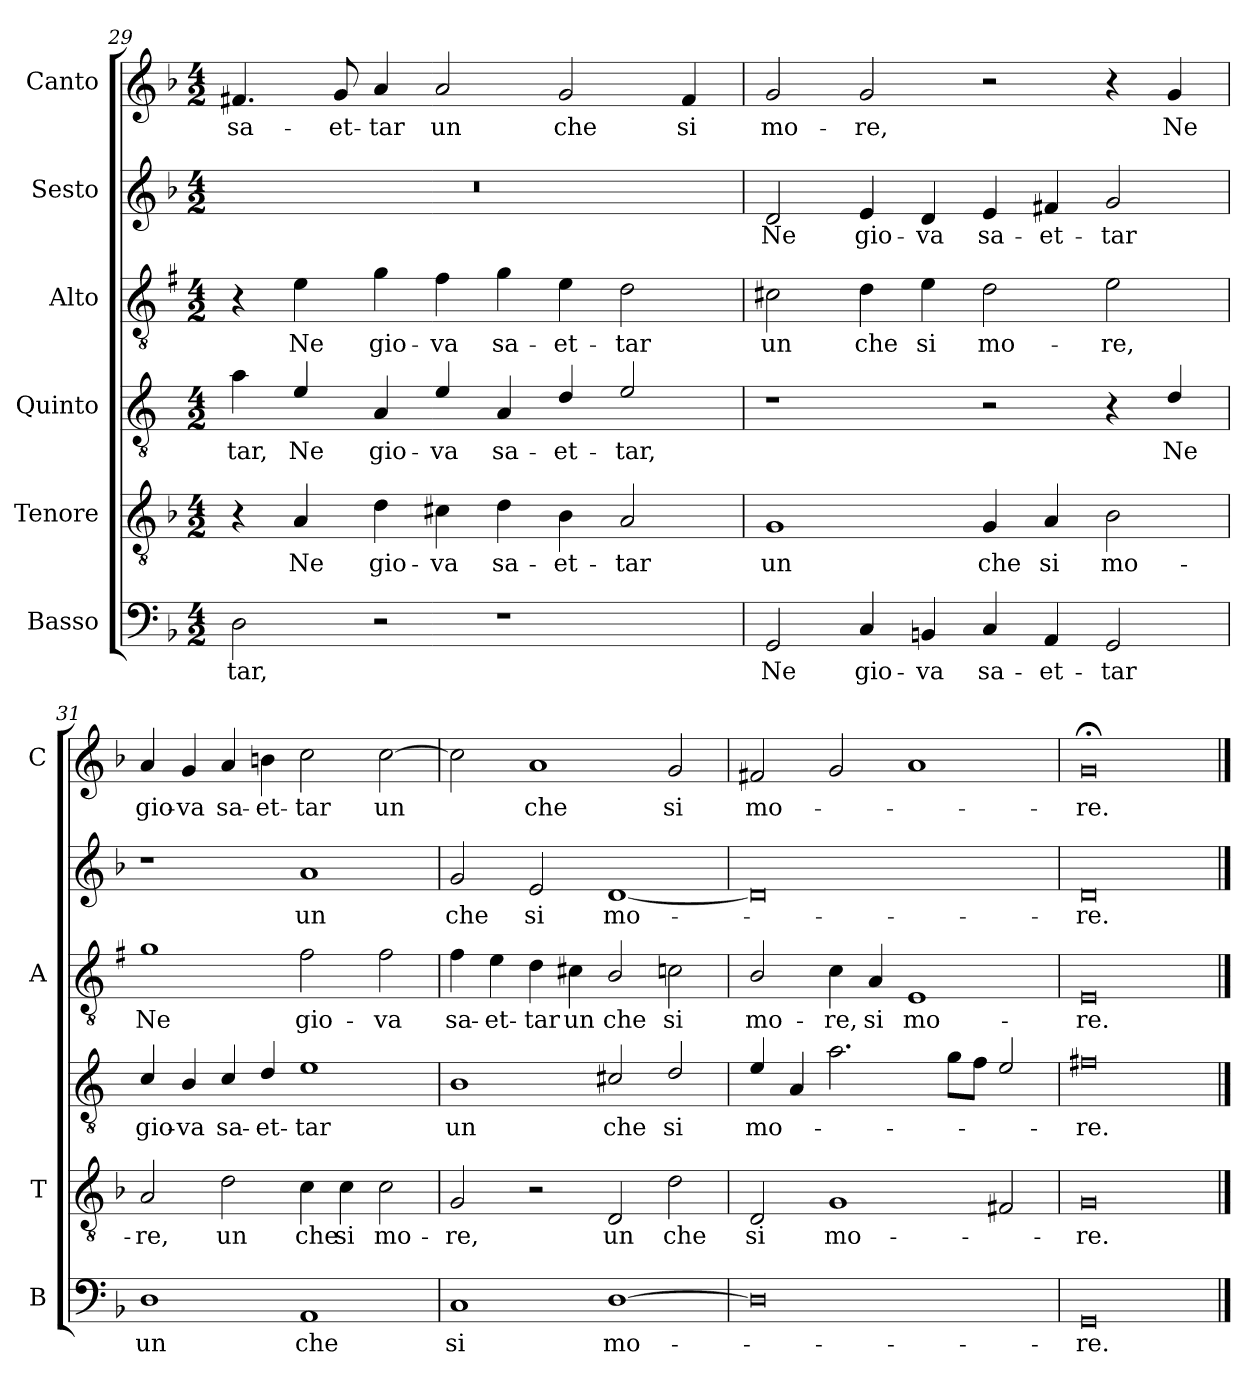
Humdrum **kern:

**kern	**text	**kern	**text	**kern	**text	**kern	**text	**kern	**text	**kern	**text
*part6	*part6	*part5	*part5	*part4	*part4	*part3	*part3	*part2	*part2	*part1	*part1
*staff6	*staff6	*staff5	*staff5	*staff4	*staff4	*staff3	*staff3	*staff2	*staff2	*staff1	*staff1
*I"Basso	*	*I"Tenore	*	*I"Quinto	*	*I"Alto	*	*I"Sesto	*	*I"Canto	*
*I'B	*	*I'T	*	*	*	*I'A	*	*	*	*I'C	*
*clefF4	*	*clefGv2	*	*clefGv2	*	*clefGv2	*	*clefG2	*	*clefG2	*
*	*	*	*	*ITrd4c7	*	*ITrd1c2	*	*	*	*	*
*k[b-]	*	*k[b-]	*	*k[b-]	*	*k[b-]	*	*k[b-]	*	*k[b-]	*
*F:	*	*F:	*	*F:	*	*F:	*	*F:	*	*F:	*
*M4/2	*	*M4/2	*	*M4/2	*	*M4/2	*	*M4/2	*	*M4/2	*
=29	=29	=29	=29	=29	=29	=29	=29	=29	=29	=29	=29
!	!LO:LY:b	!	!	!	!LO:LY:b	!	!	!	!	!	!LO:LY:b
2D\	-tar,	4r	.	4d\	-tar,	4r	.	0r	.	4.f#X/	sa-
!	!	!	!LO:LY:b	!	!LO:LY:b	!	!LO:LY:b	!	!	!	!
.	.	4A/	Ne	4A/	Ne	4d\	Ne	.	.	.	.
!	!	!	!	!	!	!	!	!	!	!	!LO:LY:b
.	.	.	.	.	.	.	.	.	.	8g/	-et-
!	!	!	!LO:LY:b	!	!LO:LY:b	!	!LO:LY:b	!	!	!	!LO:LY:b
2r	.	4d\	gio-	4D/	gio-	4f\	gio-	.	.	4a/	-tar
!	!	!	!LO:LY:b	!	!LO:LY:b	!	!LO:LY:b	!	!	!	!LO:LY:b
.	.	4c#X\	-va	4A/	-va	4e\	-va	.	.	2a/	un
!	!	!	!LO:LY:b	!	!LO:LY:b	!	!LO:LY:b	!	!	!	!
1r	.	4d\	sa-	4D/	sa-	4f\	sa-	.	.	.	.
!	!	!	!LO:LY:b	!	!LO:LY:b	!	!LO:LY:b	!	!	!	!LO:LY:b
.	.	4B-\	-et-	4G/	-et-	4d\	-et-	.	.	2g/	che
!	!	!	!LO:LY:b	!	!LO:LY:b	!	!LO:LY:b	!	!	!	!
.	.	2A/	-tar	2A/	-tar,	2c\	-tar	.	.	.	.
!	!	!	!	!	!	!	!	!	!	!	!LO:LY:b
.	.	.	.	.	.	.	.	.	.	4f#/	si
!!LO:LB:g=z
=30	=30	=30	=30	=30	=30	=30	=30	=30	=30	=30	=30
!	!LO:LY:b	!	!LO:LY:b	!	!	!	!LO:LY:b	!	!LO:LY:b	!	!LO:LY:b
2GG/	Ne	1G	un	1r	.	2Bn\	un	2d/	Ne	2g/	mo-
!	!LO:LY:b	!	!	!	!	!	!LO:LY:b	!	!LO:LY:b	!	!LO:LY:b
4C/	gio-	.	.	.	.	4c\	che	4e/	gio-	2g/	-re,
!	!LO:LY:b	!	!	!	!	!	!LO:LY:b	!	!LO:LY:b	!	!
4BBn/	-va	.	.	.	.	4d\	si	4d/	-va	.	.
!	!LO:LY:b	!	!LO:LY:b	!	!	!	!LO:LY:b	!	!LO:LY:b	!	!
4C/	sa-	4G/	che	2r	.	2c\	mo-	4e/	sa-	2r	.
!	!LO:LY:b	!	!LO:LY:b	!	!	!	!	!	!LO:LY:b	!	!
4AA/	-et-	4A/	si	.	.	.	.	4f#X/	-et-	.	.
!	!LO:LY:b	!	!LO:LY:b	!	!	!	!LO:LY:b	!	!LO:LY:b	!	!
2GG/	-tar	2B-\	mo-	4r	.	2d\	-re,	2g/	-tar	4r	.
!	!	!	!	!	!LO:LY:b	!	!	!	!	!	!LO:LY:b
.	.	.	.	4G/	Ne	.	.	.	.	4g/	Ne
=31	=31	=31	=31	=31	=31	=31	=31	=31	=31	=31	=31
!	!LO:LY:b	!	!LO:LY:b	!	!LO:LY:b	!	!LO:LY:b	!	!	!	!LO:LY:b
1D	un	2A/	-re,	4F/	gio-	1f	Ne	1r	.	4a/	gio-
!	!	!	!	!	!LO:LY:b	!	!	!	!	!	!LO:LY:b
.	.	.	.	4E/	-va	.	.	.	.	4g/	-va
!	!	!	!LO:LY:b	!	!LO:LY:b	!	!	!	!	!	!LO:LY:b
.	.	2d\	un	4F/	sa-	.	.	.	.	4a/	sa-
!	!	!	!	!	!LO:LY:b	!	!	!	!	!	!LO:LY:b
.	.	.	.	4G/	-et-	.	.	.	.	4bn\	-et-
!	!LO:LY:b	!	!LO:LY:b	!	!LO:LY:b	!	!LO:LY:b	!	!LO:LY:b	!	!LO:LY:b
1AA	che	4c\	che	1A	-tar	2e\	gio-	1a	un	2cc\	-tar
!	!	!	!LO:LY:b	!	!	!	!	!	!	!	!
.	.	4c\	si	.	.	.	.	.	.	.	.
!	!	!	!LO:LY:b	!	!	!	!LO:LY:b	!	!	!	!LO:LY:b
.	.	2c\	mo-	.	.	2e\	-va	.	.	[2cc\	un
=32	=32	=32	=32	=32	=32	=32	=32	=32	=32	=32	=32
!	!LO:LY:b	!	!LO:LY:b	!	!LO:LY:b	!	!LO:LY:b	!	!LO:LY:b	!	!
1C	si	2G/	-re,	1E	un	4e\	sa-	2g/	che	2cc\]	.
!	!	!	!	!	!	!	!LO:LY:b	!	!	!	!
.	.	.	.	.	.	4d\	-et-	.	.	.	.
!	!	!	!	!	!	!	!LO:LY:b	!	!LO:LY:b	!	!LO:LY:b
.	.	2r	.	.	.	4c\	-tar	2e/	si	1a	che
!	!	!	!	!	!	!	!LO:LY:b	!	!	!	!
.	.	.	.	.	.	4Bn\	un	.	.	.	.
!	!LO:LY:b	!	!LO:LY:b	!	!LO:LY:b	!	!LO:LY:b	!	!LO:LY:b	!	!
[1D	mo-	2D/	un	2F#X/	che	2A/	che	[1d	mo-	.	.
!	!	!	!LO:LY:b	!	!LO:LY:b	!	!LO:LY:b	!	!	!	!LO:LY:b
.	.	2d\	che	2G/	si	2B-X\	si	.	.	2g/	si
=33	=33	=33	=33	=33	=33	=33	=33	=33	=33	=33	=33
!	!	!	!LO:LY:b	!	!LO:LY:b	!	!LO:LY:b	!	!	!	!LO:LY:b
0D]	.	2D/	si	4A/	mo-	2A/	mo-	0d]	.	2f#X/	mo-
.	.	.	.	4D/	.	.	.	.	.	.	.
!	!	!	!LO:LY:b	!	!	!	!LO:LY:b	!	!	!	!
.	.	1G	mo-	2.d\	.	4B-\	-re,	.	.	2g/	.
!	!	!	!	!	!	!	!LO:LY:b	!	!	!	!
.	.	.	.	.	.	4G/	si	.	.	.	.
!	!	!	!	!	!	!	!LO:LY:b	!	!	!	!
.	.	.	.	.	.	1D	mo-	.	.	1a	.
.	.	.	.	8c\L	.	.	.	.	.	.	.
.	.	.	.	8B-\J	.	.	.	.	.	.	.
.	.	2F#X/	.	2A/	.	.	.	.	.	.	.
=34	=34	=34	=34	=34	=34	=34	=34	=34	=34	=34	=34
!	!LO:LY:b	!	!LO:LY:b	!	!LO:LY:b	!	!LO:LY:b	!	!LO:LY:b	!	!LO:LY:b
0GG	-re.	0G	-re.	0Bn	-re.	0D	-re.	0d	-re.	0g;<	-re.
==	==	==	==	==	==	==	==	==	==	==	==
*-	*-	*-	*-	*-	*-	*-	*-	*-	*-	*-	*-
